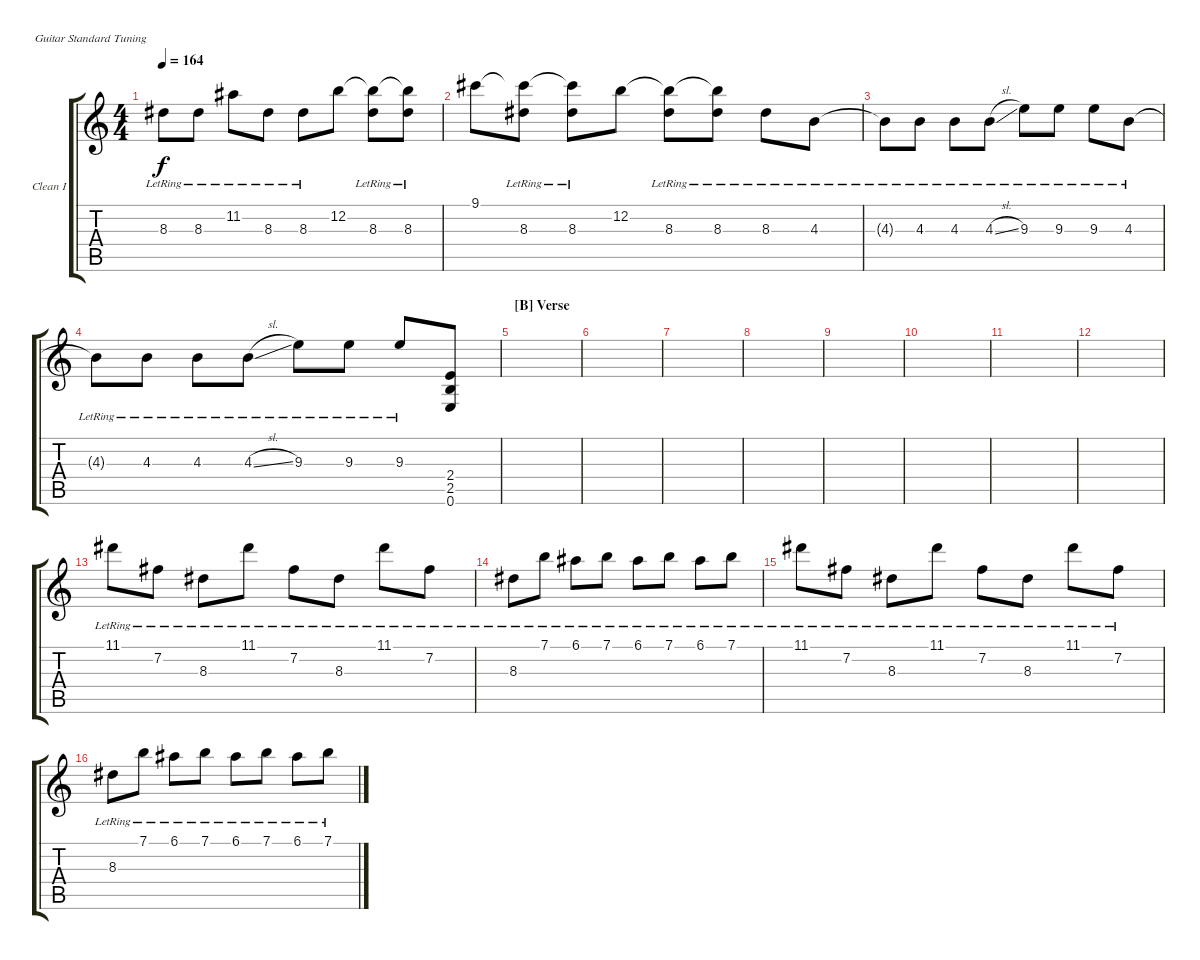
\defaultSystemsLayout 4
\bracketExtendMode groupsimilarinstruments
\firstSystemTrackNameOrientation horizontal
\otherSystemsTrackNameOrientation horizontal
\track ("Clean I" "Clean I") {instrument electricguitarclean}
\staff {score tabs}
\tuning (E4 B3 G3 D3 A2 E2)
\ts (4 4)
\tempo 164
\clef g2
\ks c
8.3{lr t}.8{dy f} 8.3{lr}.8 11.2{lr}.8 8.3{lr}.8 8.3{lr}.8 12.2.8 (8.3{lr} 12.2{t}).8 (8.3{lr} 12.2{t}).8 |
9.1.8 (8.3{lr} 9.1{t}).8 (8.3{lr} 9.1{t}).8 12.2.8 (8.3{lr} 12.2{t}).8 (8.3{lr} 12.2{t}).8 8.3{lr}.8 4.3{lr}.8 |
4.3{lr t}.8 4.3{lr}.8 4.3{lr}.8 4.3{sl lr}.8 9.3{lr}.8 9.3{lr}.8 9.3{lr}.8 4.3{lr}.8 |
4.3{lr t}.8 4.3{lr}.8 4.3{lr}.8 4.3{sl lr}.8 9.3{lr}.8 9.3{lr}.8 9.3{lr}.8 (0.6 2.5 2.4).8 |
\section ("B" "Verse")
|
|
|
|
|
|
|
|
11.1{lr}.8 7.2{lr}.8 8.3{lr}.8 11.1{lr}.8 7.2{lr}.8 8.3{lr}.8 11.1{lr}.8 7.2{lr}.8 |
8.3{lr}.8 7.1{lr}.8 6.1{lr}.8 7.1{lr}.8 6.1{lr}.8 7.1{lr}.8 6.1{lr}.8 7.1{lr}.8 |
11.1{lr}.8 7.2{lr}.8 8.3{lr}.8 11.1{lr}.8 7.2{lr}.8 8.3{lr}.8 11.1{lr}.8 7.2{lr}.8 |
8.3{lr}.8 7.1{lr}.8 6.1{lr}.8 7.1{lr}.8 6.1{lr}.8 7.1{lr}.8 6.1{lr}.8 7.1{lr}.8
